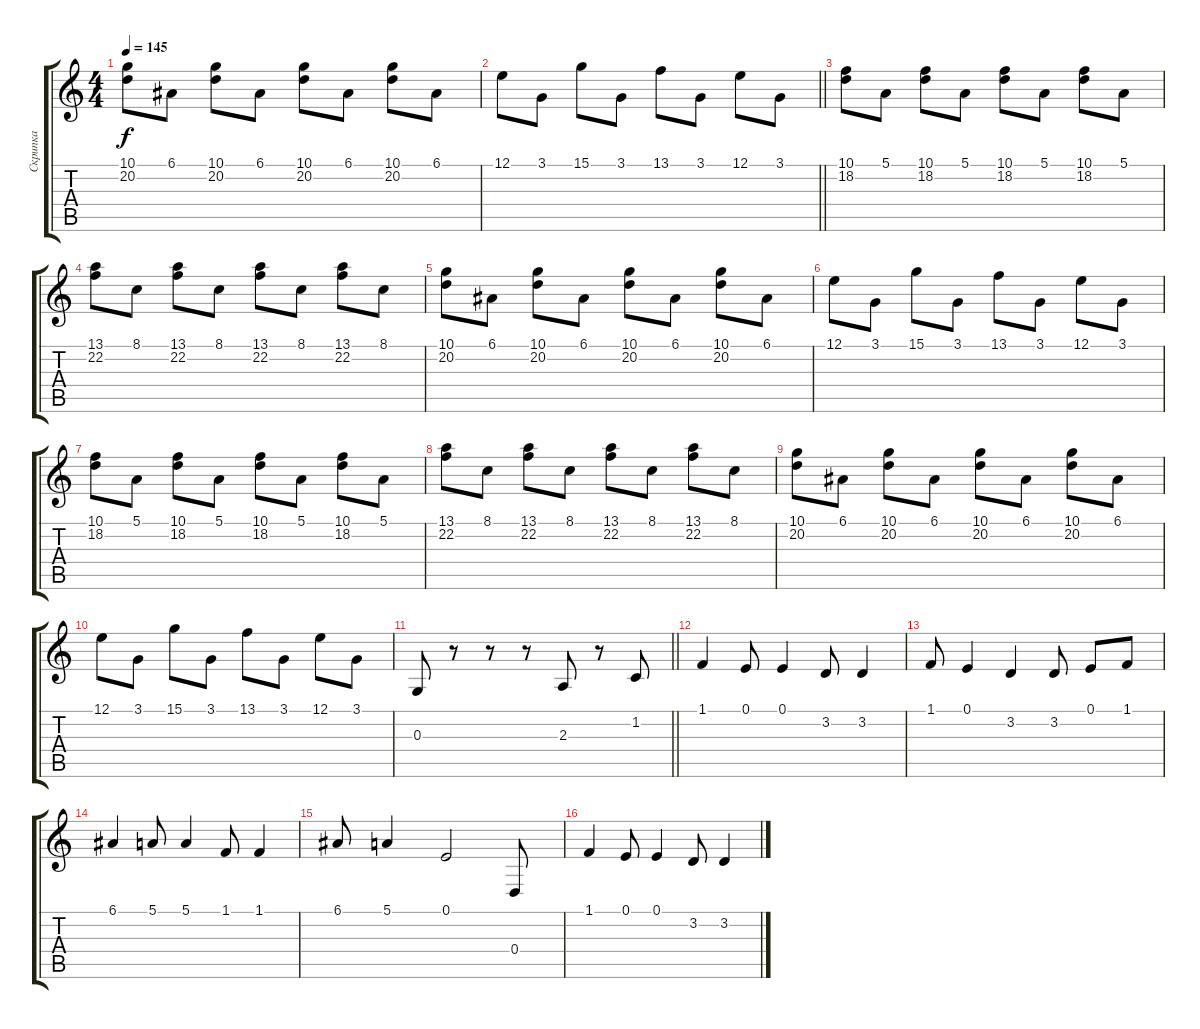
\track ("Скрипка" "Скрипка") {instrument stringensemble1}
\staff {score tabs}
\tuning (E4 B3 G3 D3 A2 E2) {hide}
\ts (4 4)
\tempo 145
\clef g2
\ks c
(10.1 20.2).8{dy f} 6.1.8 (10.1 20.2).8 6.1.8 (10.1 20.2).8 6.1.8 (10.1 20.2).8 6.1.8 |
\barLineRight lightlight
12.1.8 3.1.8 15.1.8 3.1.8 13.1.8 3.1.8 12.1.8 3.1.8 |
(10.1 18.2).8 5.1.8 (10.1 18.2).8 5.1.8 (10.1 18.2).8 5.1.8 (10.1 18.2).8 5.1.8 |
(13.1 22.2).8 8.1.8 (13.1 22.2).8 8.1.8 (13.1 22.2).8 8.1.8 (13.1 22.2).8 8.1.8 |
(10.1 20.2).8 6.1.8 (10.1 20.2).8 6.1.8 (10.1 20.2).8 6.1.8 (10.1 20.2).8 6.1.8 |
12.1.8 3.1.8 15.1.8 3.1.8 13.1.8 3.1.8 12.1.8 3.1.8 |
(10.1 18.2).8 5.1.8 (10.1 18.2).8 5.1.8 (10.1 18.2).8 5.1.8 (10.1 18.2).8 5.1.8 |
(13.1 22.2).8 8.1.8 (13.1 22.2).8 8.1.8 (13.1 22.2).8 8.1.8 (13.1 22.2).8 8.1.8 |
(10.1 20.2).8 6.1.8 (10.1 20.2).8 6.1.8 (10.1 20.2).8 6.1.8 (10.1 20.2).8 6.1.8 |
12.1.8 3.1.8 15.1.8 3.1.8 13.1.8 3.1.8 12.1.8 3.1.8 |
\barLineRight lightlight
0.3.8 r.8 r.8 r.8 2.3.8 r.8 1.2.8 |
1.1.4 0.1.8 0.1.4 3.2.8 3.2.4 |
1.1.8 0.1.4 3.2.4 3.2.8 0.1.8 1.1.8 |
6.1.4 5.1.8 5.1.4 1.1.8 1.1.4 |
6.1.8 5.1.4 0.1.2 0.4.8 |
1.1.4 0.1.8 0.1.4 3.2.8 3.2.4
